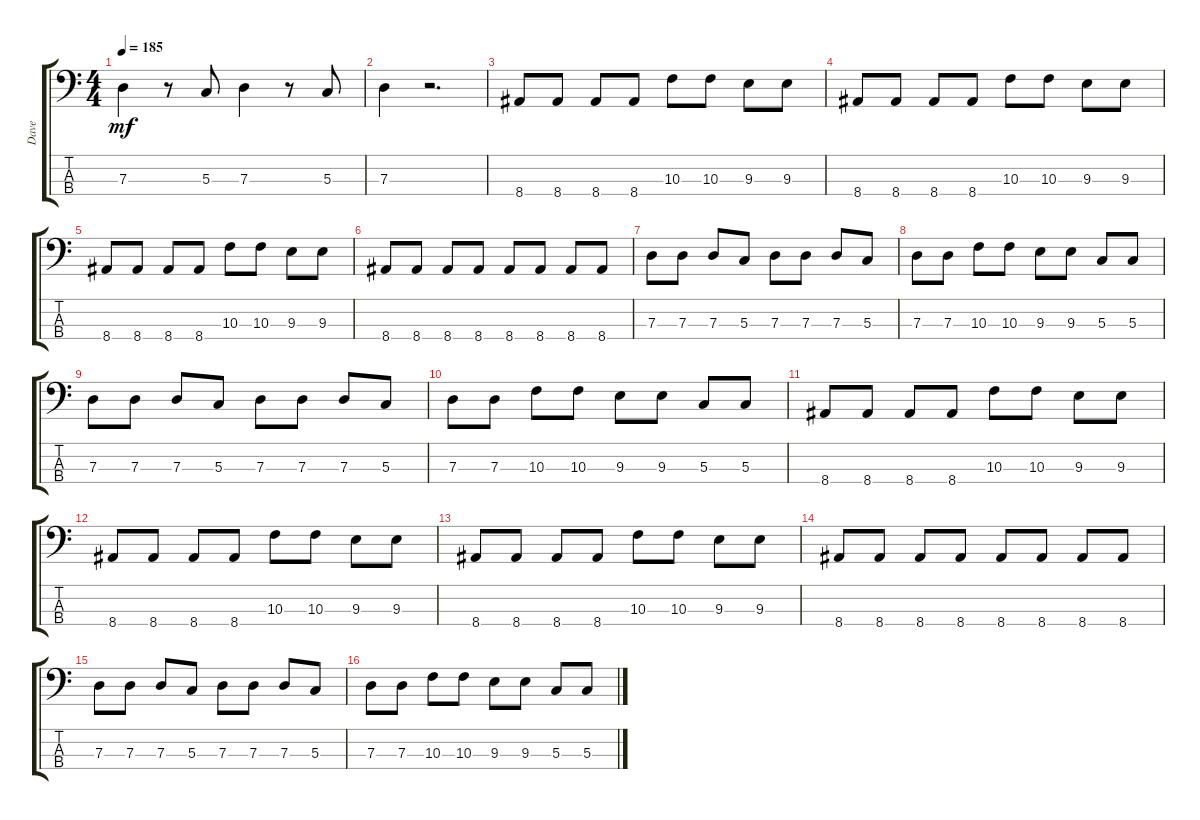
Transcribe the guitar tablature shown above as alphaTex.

\track ("Dave" "Dave") {instrument electricbasspick}
\staff {score tabs}
\tuning (F2 C2 G1 D1) {hide}
\ts (4 4)
\tempo 185
\clef f4
\ks c
7.3.4{dy mf} r.8 5.3.8 7.3.4 r.8 5.3.8 |
7.3.4 r.2{d} |
8.4.8 8.4.8 8.4.8 8.4.8 10.3.8 10.3.8 9.3.8 9.3.8 |
8.4.8 8.4.8 8.4.8 8.4.8 10.3.8 10.3.8 9.3.8 9.3.8 |
8.4.8 8.4.8 8.4.8 8.4.8 10.3.8 10.3.8 9.3.8 9.3.8 |
8.4.8 8.4.8 8.4.8 8.4.8 8.4.8 8.4.8 8.4.8 8.4.8 |
7.3.8 7.3.8 7.3.8 5.3.8 7.3.8 7.3.8 7.3.8 5.3.8 |
7.3.8 7.3.8 10.3.8 10.3.8 9.3.8 9.3.8 5.3.8 5.3.8 |
7.3.8 7.3.8 7.3.8 5.3.8 7.3.8 7.3.8 7.3.8 5.3.8 |
7.3.8 7.3.8 10.3.8 10.3.8 9.3.8 9.3.8 5.3.8 5.3.8 |
8.4.8 8.4.8 8.4.8 8.4.8 10.3.8 10.3.8 9.3.8 9.3.8 |
8.4.8 8.4.8 8.4.8 8.4.8 10.3.8 10.3.8 9.3.8 9.3.8 |
8.4.8 8.4.8 8.4.8 8.4.8 10.3.8 10.3.8 9.3.8 9.3.8 |
8.4.8 8.4.8 8.4.8 8.4.8 8.4.8 8.4.8 8.4.8 8.4.8 |
7.3.8 7.3.8 7.3.8 5.3.8 7.3.8 7.3.8 7.3.8 5.3.8 |
7.3.8 7.3.8 10.3.8 10.3.8 9.3.8 9.3.8 5.3.8 5.3.8
